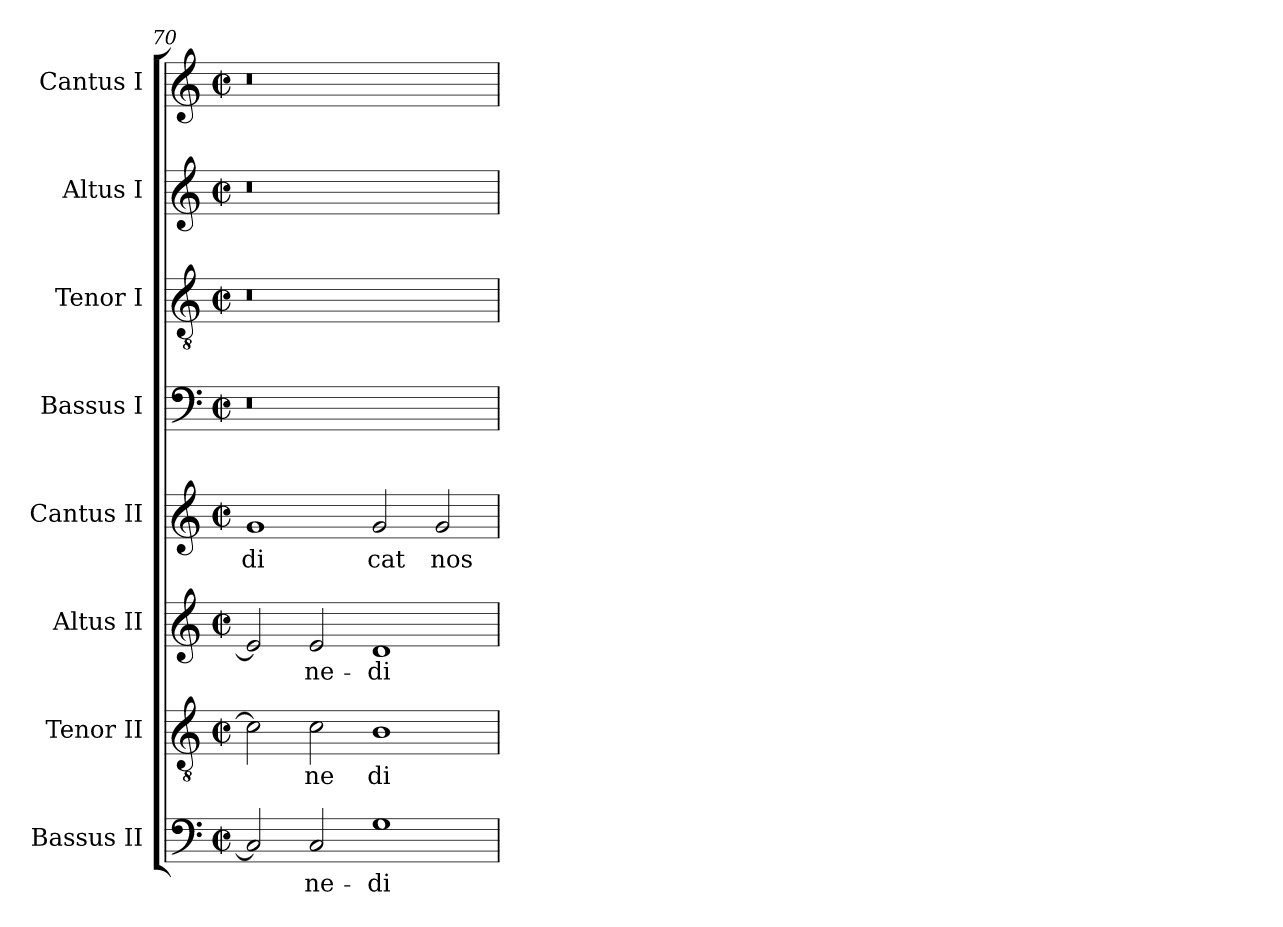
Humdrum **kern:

**kern	**text	**kern	**text	**kern	**text	**kern	**text	**kern	**kern	**kern	**kern
*part8	*part8	*part7	*part7	*part6	*part6	*part5	*part5	*part4	*part3	*part2	*part1
*staff8	*staff8	*staff7	*staff7	*staff6	*staff6	*staff5	*staff5	*staff4	*staff3	*staff2	*staff1
*I"Bassus II	*	*I"Tenor II	*	*I"Altus II	*	*I"Cantus II	*	*I"Bassus I	*I"Tenor I	*I"Altus I	*I"Cantus I
*clefF4	*	*clefGv2	*	*clefG2	*	*clefG2	*	*clefF4	*clefGv2	*clefG2	*clefG2
*M2/2	*	*M2/2	*	*M2/2	*	*M2/2	*	*M2/2	*M2/2	*M2/2	*M2/2
*met(c|)	*	*met(c|)	*	*met(c|)	*	*met(c|)	*	*met(c|)	*met(c|)	*met(c|)	*met(c|)
=70	=70	=70	=70	=70	=70	=70	=70	=70	=70	=70	=70
!	!	!	!	!	!	!	!LO:LY:b:cj	!	!	!	!
2C/]	.	2c\]	.	2e/]	.	1g	di	0r	0r	0r	0r
!	!LO:LY:b:cj	!	!LO:LY:b:cj	!	!LO:LY:b:cj	!	!	!	!	!	!
2C/	-ne-	2c\	ne	2e/	-ne-	.	.	.	.	.	.
!	!LO:LY:b:cj	!	!LO:LY:b:cj	!	!LO:LY:b:cj	!	!LO:LY:b:cj	!	!	!	!
1G	-di-	1B	di	1d	-di-	2g/	cat	.	.	.	.
!	!	!	!	!	!	!	!LO:LY:b:cj	!	!	!	!
.	.	.	.	.	.	2g/	nos	.	.	.	.
=	=	=	=	=	=	=	=	=	=	=	=
*-	*-	*-	*-	*-	*-	*-	*-	*-	*-	*-	*-
